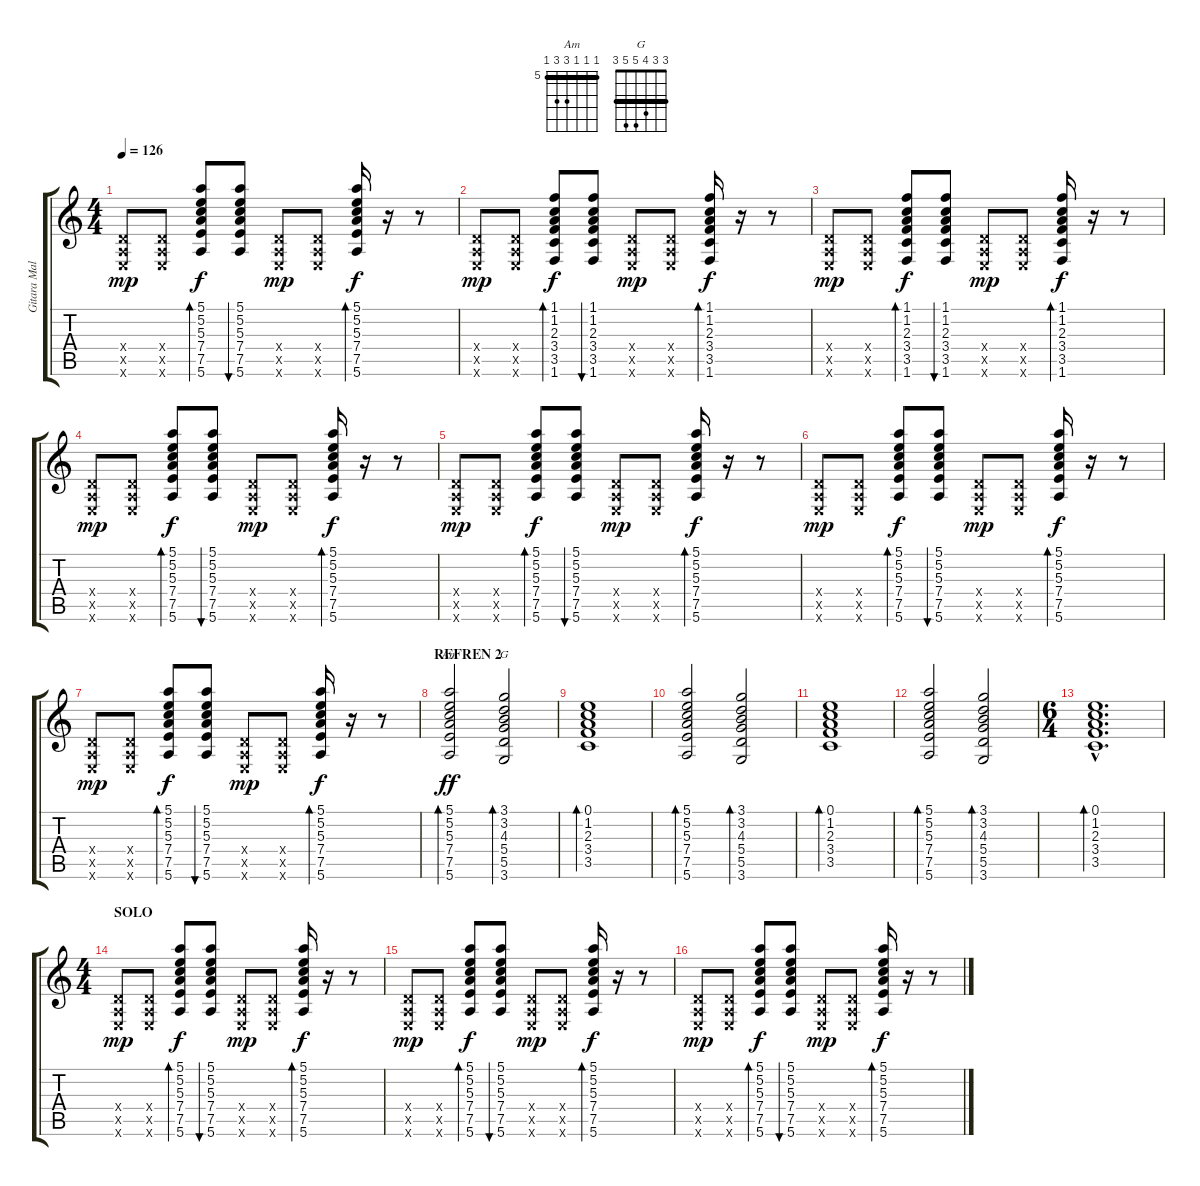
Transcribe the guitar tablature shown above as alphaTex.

\track ("Gitara Maleo" "Gitara Mal") {instrument acousticguitarnylon}
\staff {score tabs}
\tuning (E4 B3 G3 D3 A2 E2) {hide}
\chord ("Am" 5 5 5 7 7 5) {firstfret 5 barre 5}
\chord ("G" 3 3 4 5 5 3) {barre 3}
\ts (4 4)
\tempo 126
\clef g2
\ks c
(0.4{x} 0.5{x} 0.6{x}).8{dy mp} (0.4{x} 0.5{x} 0.6{x}).8 (5.1 5.2 5.3 7.4 7.5 5.6).8{bd 30 dy f} (5.1 5.2 5.3 7.4 7.5 5.6).8{bu 60} (0.4{x} 0.5{x} 0.6{x}).8{dy mp} (0.4{x} 0.5{x} 0.6{x}).8 (5.1 5.2 5.3 7.4 7.5 5.6).16{bd 30 dy f} r.16 r.8 |
(0.4{x} 0.5{x} 0.6{x}).8{dy mp} (0.4{x} 0.5{x} 0.6{x}).8 (1.1 1.2 2.3 3.4 3.5 1.6).8{bd 30 dy f} (1.1 1.2 2.3 3.4 3.5 1.6).8{bu 60} (0.4{x} 0.5{x} 0.6{x}).8{dy mp} (0.4{x} 0.5{x} 0.6{x}).8 (1.1 1.2 2.3 3.4 3.5 1.6).16{bd 30 dy f} r.16 r.8 |
(0.4{x} 0.5{x} 0.6{x}).8{dy mp} (0.4{x} 0.5{x} 0.6{x}).8 (1.1 1.2 2.3 3.4 3.5 1.6).8{bd 30 dy f} (1.1 1.2 2.3 3.4 3.5 1.6).8{bu 60} (0.4{x} 0.5{x} 0.6{x}).8{dy mp} (0.4{x} 0.5{x} 0.6{x}).8 (1.1 1.2 2.3 3.4 3.5 1.6).16{bd 30 dy f} r.16 r.8 |
(0.4{x} 0.5{x} 0.6{x}).8{dy mp} (0.4{x} 0.5{x} 0.6{x}).8 (5.1 5.2 5.3 7.4 7.5 5.6).8{bd 30 dy f} (5.1 5.2 5.3 7.4 7.5 5.6).8{bu 60} (0.4{x} 0.5{x} 0.6{x}).8{dy mp} (0.4{x} 0.5{x} 0.6{x}).8 (5.1 5.2 5.3 7.4 7.5 5.6).16{bd 30 dy f} r.16 r.8 |
(0.4{x} 0.5{x} 0.6{x}).8{dy mp} (0.4{x} 0.5{x} 0.6{x}).8 (5.1 5.2 5.3 7.4 7.5 5.6).8{bd 30 dy f} (5.1 5.2 5.3 7.4 7.5 5.6).8{bu 60} (0.4{x} 0.5{x} 0.6{x}).8{dy mp} (0.4{x} 0.5{x} 0.6{x}).8 (5.1 5.2 5.3 7.4 7.5 5.6).16{bd 30 dy f} r.16 r.8 |
(0.4{x} 0.5{x} 0.6{x}).8{dy mp} (0.4{x} 0.5{x} 0.6{x}).8 (5.1 5.2 5.3 7.4 7.5 5.6).8{bd 30 dy f} (5.1 5.2 5.3 7.4 7.5 5.6).8{bu 60} (0.4{x} 0.5{x} 0.6{x}).8{dy mp} (0.4{x} 0.5{x} 0.6{x}).8 (5.1 5.2 5.3 7.4 7.5 5.6).16{bd 30 dy f} r.16 r.8 |
(0.4{x} 0.5{x} 0.6{x}).8{dy mp} (0.4{x} 0.5{x} 0.6{x}).8 (5.1 5.2 5.3 7.4 7.5 5.6).8{bd 30 dy f} (5.1 5.2 5.3 7.4 7.5 5.6).8{bu 60} (0.4{x} 0.5{x} 0.6{x}).8{dy mp} (0.4{x} 0.5{x} 0.6{x}).8 (5.1 5.2 5.3 7.4 7.5 5.6).16{bd 30 dy f} r.16 r.8 |
\section ("" "REFREN 2")
(5.1 5.2 5.3 7.4 7.5 5.6).2{bd 30 ch "Am" dy ff volume 10} (3.1 3.2 4.3 5.4 5.5 3.6).2{bd 30 ch "G"} |
(0.1 1.2 2.3 3.4 3.5).1{bd 60} |
(5.1 5.2 5.3 7.4 7.5 5.6).2{bd 30 volume 10} (3.1 3.2 4.3 5.4 5.5 3.6).2{bd 30} |
(0.1 1.2 2.3 3.4 3.5).1{bd 60} |
(5.1 5.2 5.3 7.4 7.5 5.6).2{bd 30 volume 10} (3.1 3.2 4.3 5.4 5.5 3.6).2{bd 30} |
\ts (6 4)
(0.1{hac} 1.2{hac} 2.3{hac} 3.4{hac} 3.5{hac}).1{d bd 60} |
\ts (4 4)
\section ("" "SOLO")
(0.4{x} 0.5{x} 0.6{x}).8{dy mp volume 8 instrument acousticguitarnylon} (0.4{x} 0.5{x} 0.6{x}).8 (5.1 5.2 5.3 7.4 7.5 5.6).8{bd 30 dy f} (5.1 5.2 5.3 7.4 7.5 5.6).8{bu 60} (0.4{x} 0.5{x} 0.6{x}).8{dy mp} (0.4{x} 0.5{x} 0.6{x}).8 (5.1 5.2 5.3 7.4 7.5 5.6).16{bd 30 dy f} r.16 r.8 |
(0.4{x} 0.5{x} 0.6{x}).8{dy mp} (0.4{x} 0.5{x} 0.6{x}).8 (5.1 5.2 5.3 7.4 7.5 5.6).8{bd 30 dy f} (5.1 5.2 5.3 7.4 7.5 5.6).8{bu 60} (0.4{x} 0.5{x} 0.6{x}).8{dy mp} (0.4{x} 0.5{x} 0.6{x}).8 (5.1 5.2 5.3 7.4 7.5 5.6).16{bd 30 dy f} r.16 r.8 |
(0.4{x} 0.5{x} 0.6{x}).8{dy mp} (0.4{x} 0.5{x} 0.6{x}).8 (5.1 5.2 5.3 7.4 7.5 5.6).8{bd 30 dy f} (5.1 5.2 5.3 7.4 7.5 5.6).8{bu 60} (0.4{x} 0.5{x} 0.6{x}).8{dy mp} (0.4{x} 0.5{x} 0.6{x}).8 (5.1 5.2 5.3 7.4 7.5 5.6).16{bd 30 dy f} r.16 r.8
